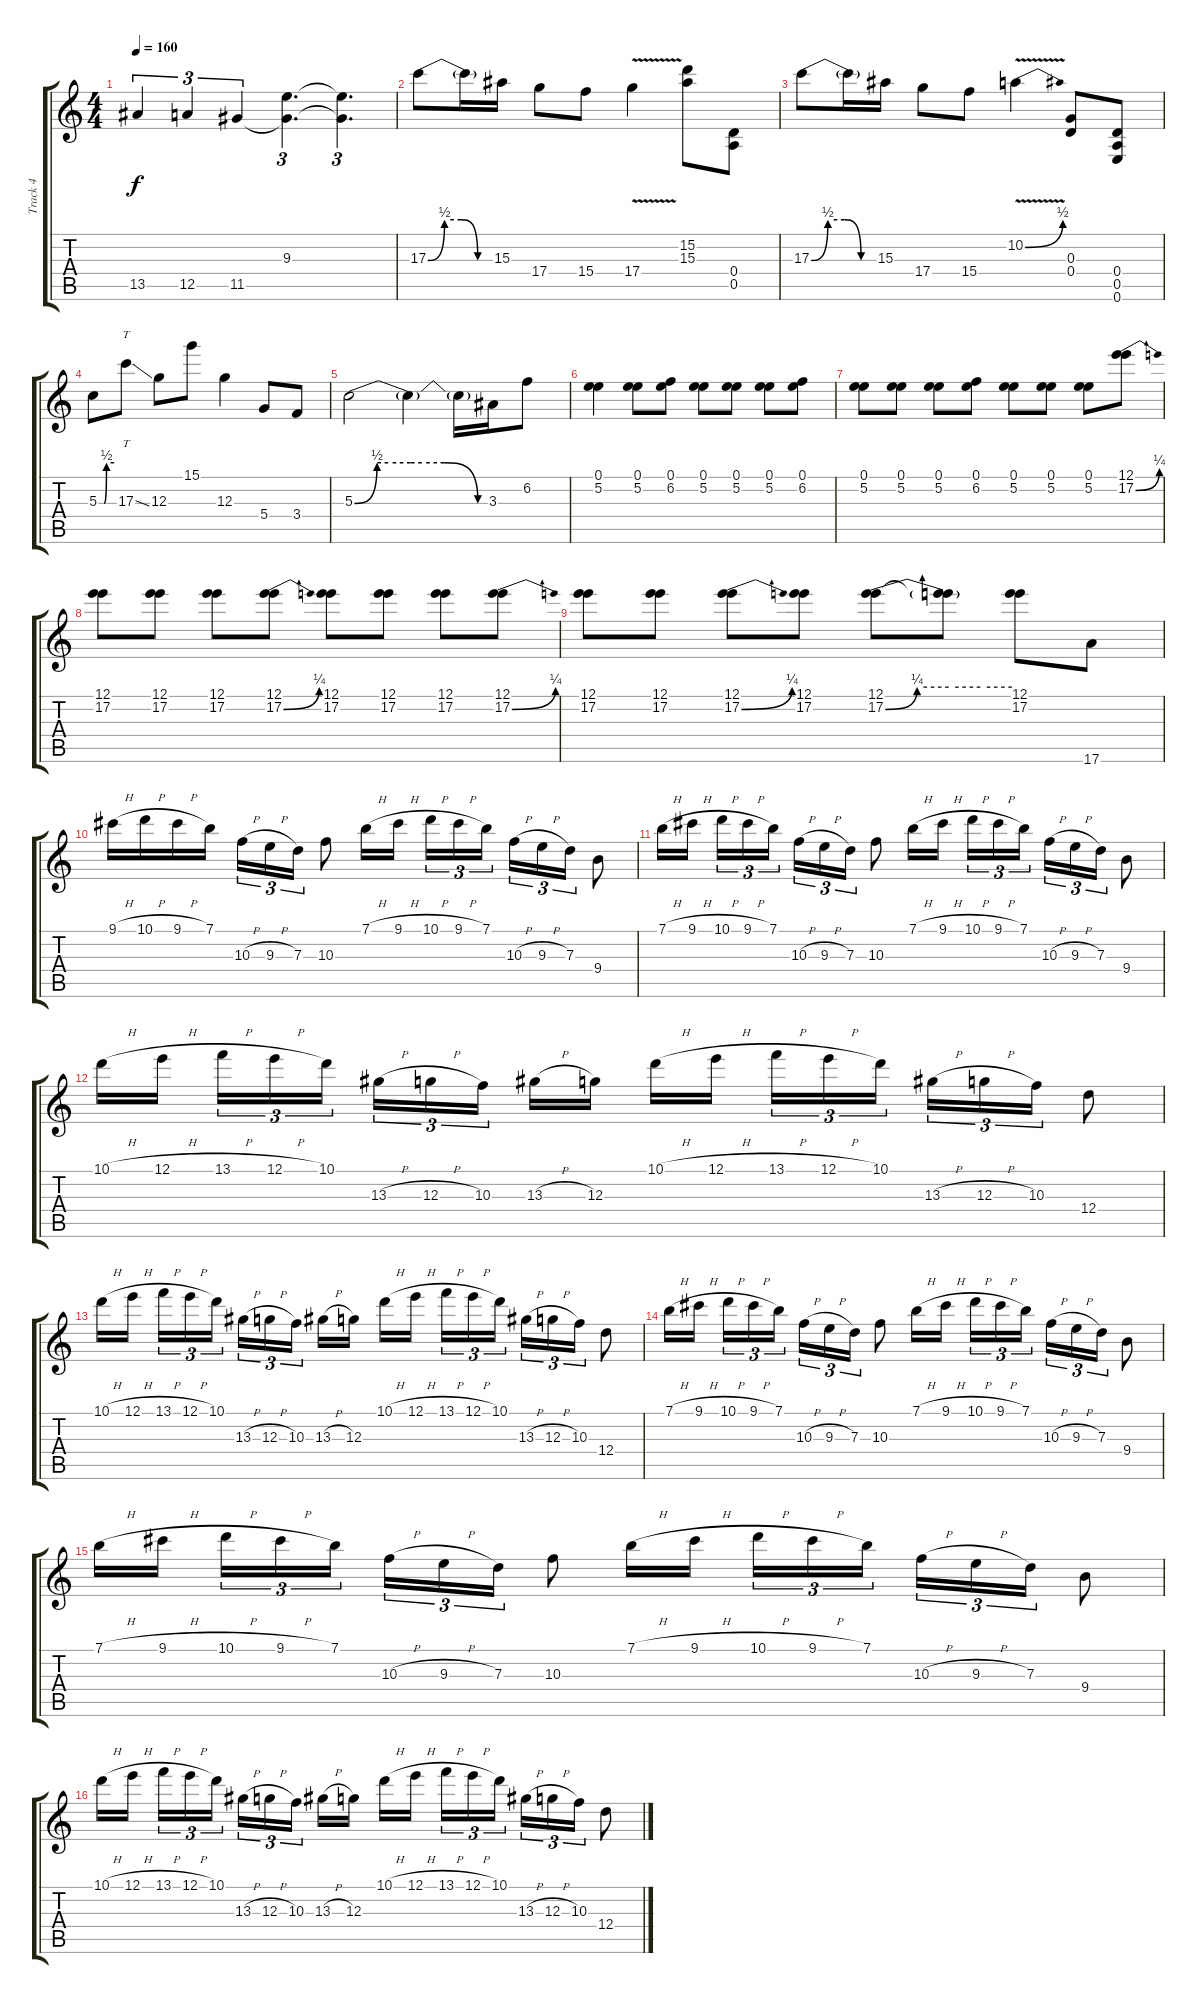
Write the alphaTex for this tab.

\track ("Track 4" "Track 4") {instrument overdrivenguitar}
\staff {score tabs}
\tuning (E4 B3 G3 D3 A2 E2) {hide}
\ts (4 4)
\tempo 160
\clef g2
\ks c
13.5.4{tu (3 2) dy f} 12.5.4{tu (3 2)} 11.5.4{tu (3 2)} (9.3 11.5{t}).4{d tu (3 2)} (9.3{t} 11.5{t}).4{d tu (3 2)} |
17.3{be (custom 0 0 15 2 30 2 45 0 60 0)}.8 17.3{t}.16 15.3.16 17.4.8 15.4.8 17.4{v}.4 (15.2 15.3).8 (0.4 0.5).8 |
17.3{be (custom 0 0 15 2 30 2 45 0 60 0)}.8 17.3{t}.16 15.3.16 17.4.8 15.4.8 10.2{be (bend 0 0 60 2) v}.4 (0.3 0.4).8 (0.4 0.5 0.6).8 |
5.3{be (custom 0 0 20 0 30 2 60 2)}.8 17.3{ss}.8{tt} 12.3.8 15.1.8 12.3.4 5.4.8 3.4.8 |
5.3{be (custom 0 0 10 2 15 2 25 2 30 2 40 2 55 0 60 0)}.2 5.3{t}.4 5.3{t}.16 3.3.16 6.2.8 |
(0.1 5.2).4 (0.1 5.2).8 (0.1 6.2).8 (0.1 5.2).8 (0.1 5.2).8 (0.1 5.2).8 (0.1 6.2).8 |
(0.1 5.2).8 (0.1 5.2).8 (0.1 5.2).8 (0.1 6.2).8 (0.1 5.2).8 (0.1 5.2).8 (0.1 5.2).8 (12.1 17.2{be (bend 0 0 60 1)}).8 |
(12.1 17.2).8 (12.1 17.2).8 (12.1 17.2).8 (12.1 17.2{be (bend 0 0 60 1)}).8 (12.1 17.2).8 (12.1 17.2).8 (12.1 17.2).8 (12.1 17.2{be (bend 0 0 60 1)}).8 |
(12.1 17.2).8 (12.1 17.2).8 (12.1 17.2{be (bend 0 0 60 1)}).8 (12.1 17.2).8 (12.1 17.2{be (custom 0 0 15 1 30 1 45 1 60 1)}).8 (12.1{t} 17.2{t}).8 (12.1 17.2).8 17.6.8 |
9.1{h}.16 10.1{h}.16 9.1{h}.16 7.1.16 10.3{h}.16{tu (3 2)} 9.3{h}.16{tu (3 2)} 7.3.16{tu (3 2)} 10.3.8 7.1{h}.16 9.1{h}.16 10.1{h}.16{tu (3 2)} 9.1{h}.16{tu (3 2)} 7.1.16{tu (3 2)} 10.3{h}.16{tu (3 2)} 9.3{h}.16{tu (3 2)} 7.3.16{tu (3 2)} 9.4.8 |
7.1{h}.16 9.1{h}.16 10.1{h}.16{tu (3 2)} 9.1{h}.16{tu (3 2)} 7.1.16{tu (3 2)} 10.3{h}.16{tu (3 2)} 9.3{h}.16{tu (3 2)} 7.3.16{tu (3 2)} 10.3.8 7.1{h}.16 9.1{h}.16 10.1{h}.16{tu (3 2)} 9.1{h}.16{tu (3 2)} 7.1.16{tu (3 2)} 10.3{h}.16{tu (3 2)} 9.3{h}.16{tu (3 2)} 7.3.16{tu (3 2)} 9.4.8 |
10.1{h}.16 12.1{h}.16 13.1{h}.16{tu (3 2)} 12.1{h}.16{tu (3 2)} 10.1.16{tu (3 2)} 13.3{h}.16{tu (3 2)} 12.3{h}.16{tu (3 2)} 10.3.16{tu (3 2)} 13.3{h}.16 12.3.16 10.1{h}.16 12.1{h}.16 13.1{h}.16{tu (3 2)} 12.1{h}.16{tu (3 2)} 10.1.16{tu (3 2)} 13.3{h}.16{tu (3 2)} 12.3{h}.16{tu (3 2)} 10.3.16{tu (3 2)} 12.4.8 |
10.1{h}.16 12.1{h}.16 13.1{h}.16{tu (3 2)} 12.1{h}.16{tu (3 2)} 10.1.16{tu (3 2)} 13.3{h}.16{tu (3 2)} 12.3{h}.16{tu (3 2)} 10.3.16{tu (3 2)} 13.3{h}.16 12.3.16 10.1{h}.16 12.1{h}.16 13.1{h}.16{tu (3 2)} 12.1{h}.16{tu (3 2)} 10.1.16{tu (3 2)} 13.3{h}.16{tu (3 2)} 12.3{h}.16{tu (3 2)} 10.3.16{tu (3 2)} 12.4.8 |
7.1{h}.16 9.1{h}.16 10.1{h}.16{tu (3 2)} 9.1{h}.16{tu (3 2)} 7.1.16{tu (3 2)} 10.3{h}.16{tu (3 2)} 9.3{h}.16{tu (3 2)} 7.3.16{tu (3 2)} 10.3.8 7.1{h}.16 9.1{h}.16 10.1{h}.16{tu (3 2)} 9.1{h}.16{tu (3 2)} 7.1.16{tu (3 2)} 10.3{h}.16{tu (3 2)} 9.3{h}.16{tu (3 2)} 7.3.16{tu (3 2)} 9.4.8 |
7.1{h}.16 9.1{h}.16 10.1{h}.16{tu (3 2)} 9.1{h}.16{tu (3 2)} 7.1.16{tu (3 2)} 10.3{h}.16{tu (3 2)} 9.3{h}.16{tu (3 2)} 7.3.16{tu (3 2)} 10.3.8 7.1{h}.16 9.1{h}.16 10.1{h}.16{tu (3 2)} 9.1{h}.16{tu (3 2)} 7.1.16{tu (3 2)} 10.3{h}.16{tu (3 2)} 9.3{h}.16{tu (3 2)} 7.3.16{tu (3 2)} 9.4.8 |
10.1{h}.16 12.1{h}.16 13.1{h}.16{tu (3 2)} 12.1{h}.16{tu (3 2)} 10.1.16{tu (3 2)} 13.3{h}.16{tu (3 2)} 12.3{h}.16{tu (3 2)} 10.3.16{tu (3 2)} 13.3{h}.16 12.3.16 10.1{h}.16 12.1{h}.16 13.1{h}.16{tu (3 2)} 12.1{h}.16{tu (3 2)} 10.1.16{tu (3 2)} 13.3{h}.16{tu (3 2)} 12.3{h}.16{tu (3 2)} 10.3.16{tu (3 2)} 12.4.8
